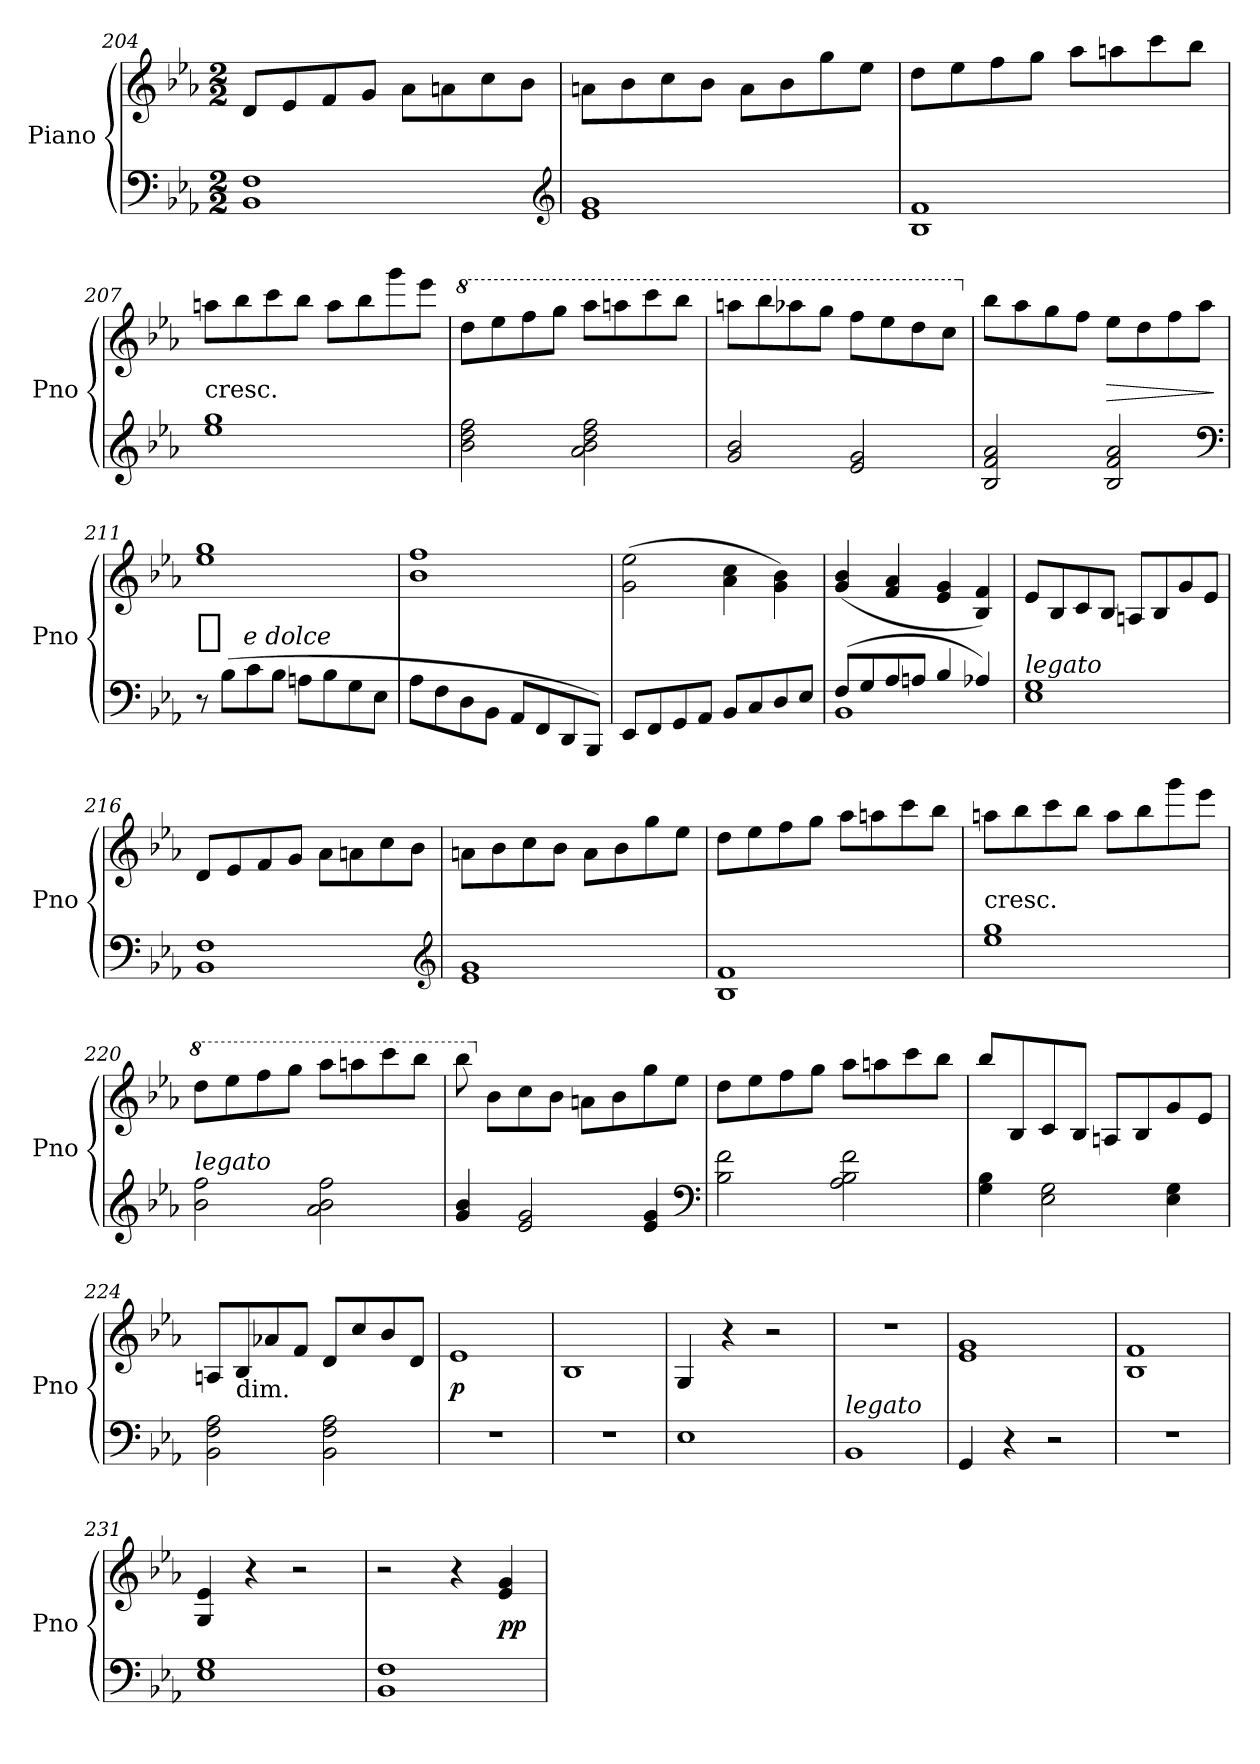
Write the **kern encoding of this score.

**kern	**kern	**dynam
*part1	*part1	*part1
*staff2	*staff1	*staff1/2
*I"Piano	*	*
*I'Pno	*	*
*clefF4	*clefG2	*
*k[b-e-a-]	*k[b-e-a-]	*
*E-:	*E-:	*
*M2/2	*M2/2	*
=204	=204	=204
1BB- 1F	8dL	.
.	8e-	.
.	8f	.
.	8gJ	.
.	8a-L	.
.	8an	.
.	8cc	.
.	8b-J	.
*clefG2	*	*
=205	=205	=205
1e- 1g	8anL	.
.	8b-	.
.	8cc	.
.	8b-J	.
.	8aL	.
.	8b-	.
.	8gg	.
.	8ee-J	.
=206	=206	=206
1B- 1f	8ddL	.
.	8ee-	.
.	8ff	.
.	8ggJ	.
.	8aa-L	.
.	8aan	.
.	8ccc	.
.	8bb-J	.
=207	=207	=207
!	!LO:TX:c:t=cresc.	!
1ee- 1gg	8aanL	.
.	8bb-	.
.	8ccc	.
.	8bb-J	.
.	8aaL	.
.	8bb-	.
.	8ggg	.
.	8eee-J	.
=208	=208	=208
*	*8va	*
2b- 2dd 2ff	8dddL	.
.	8eee-	.
.	8fff	.
.	8gggJ	.
2a- 2b- 2dd 2ff	8aaa-L	.
.	8aaan	.
.	8cccc	.
.	8bbb-J	.
=209	=209	=209
2g 2b-	8aaanL	.
.	8bbb-	.
.	8aaa-X	.
.	8gggJ	.
2e- 2g	8fffL	.
.	8eee-	.
.	8ddd	.
.	8cccJ	.
=210	=210	=210
*	*X8va	*
2B- 2f 2a-	8bb-L	.
.	8aa-	.
.	8gg	.
.	8ffJ	.
2B- 2f 2a-	8ee-L	>
.	8dd	.
.	8ff	.
.	8aa-J	.
*clefF4	*	*
.	.	]
=211	=211	=211
!	!	!LO:DY:t=%s e dolce
8r	1ee- 1gg	p
(>8B-L	.	.
8c	.	.
8B-J	.	.
8AnL	.	.
8B-	.	.
8G	.	.
8E-J	.	.
=212	=212	=212
8A-L	1b- 1ff	.
8F	.	.
8D	.	.
8BB-J	.	.
8AA-L	.	.
8FF	.	.
8DD	.	.
8BBB-J)	.	.
=213	=213	=213
8EE-L	(2g 2ee-	.
8FF	.	.
8GG	.	.
8AA-J	.	.
8BB-L	4a- 4cc	.
8C	.	.
8D	4g\ 4b-\)	.
8E-J	.	.
=214	=214	=214
*^	*	*
(8FL	1BB-	(>4g 4b-	.
8G	.	.	.
8A-	.	4f 4a-	.
8AnJ	.	.	.
4B-	.	4e- 4g	.
4A-X)	.	4B- 4f)	.
*v	*v	*	*
=215	=215	=215
!LO:TX:a:i:t=legato	!	!
1E- 1G	8e-L	.
.	8B-	.
.	8c	.
.	8B-J	.
.	8AnL	.
.	8B-	.
.	8g	.
.	8e-J	.
=216	=216	=216
1BB- 1F	8dL	.
.	8e-	.
.	8f	.
.	8gJ	.
.	8a-L	.
.	8an	.
.	8cc	.
.	8b-J	.
*clefG2	*	*
=217	=217	=217
1e- 1g	8anL	.
.	8b-	.
.	8cc	.
.	8b-J	.
.	8aL	.
.	8b-	.
.	8gg	.
.	8ee-J	.
=218	=218	=218
1B- 1f	8ddL	.
.	8ee-	.
.	8ff	.
.	8ggJ	.
.	8aa-L	.
.	8aan	.
.	8ccc	.
.	8bb-J	.
=219	=219	=219
!	!LO:TX:c:t=cresc.	!
1ee- 1gg	8aanL	.
.	8bb-	.
.	8ccc	.
.	8bb-J	.
.	8aaL	.
.	8bb-	.
.	8ggg	.
.	8eee-J	.
=220	=220	=220
*	*8va	*
!LO:TX:a:i:t=legato	!	!
2b- 2ff	8dddL	.
.	8eee-	.
.	8fff	.
.	8gggJ	.
2a- 2b- 2ff	8aaa-L	.
.	8aaan	.
.	8cccc	.
.	8bbb-J	.
=221	=221	=221
4g 4b-	8bbb-	.
*	*X8va	*
.	8b-L	.
2e- 2g	8cc	.
.	8b-J	.
.	8anL	.
.	8b-	.
4e- 4g	8gg	.
.	8ee-J	.
*clefF4	*	*
=222	=222	=222
2B- 2f	8ddL	.
.	8ee-	.
.	8ff	.
.	8ggJ	.
2A- 2B- 2f	8aa-L	.
.	8aan	.
.	8ccc	.
.	8bb-J	.
=223	=223	=223
4G 4B-	8bb-L	.
.	8B-	.
2E- 2G	8c	.
.	8B-J	.
.	8AnL	.
.	8B-	.
4E- 4G	8g	.
.	8e-J	.
=224	=224	=224
2BB- 2F 2A-	8AnL	.
!	!LO:TX:c:t=dim.	!
.	8B-	.
.	8a-X	.
.	8fJ	.
2BB- 2F 2A-	8dL	.
.	8cc	.
.	8b-	.
.	8dJ	.
=225	=225	=225
1r	1e-	p
=226	=226	=226
1r	1B-	.
=227	=227	=227
1E-	4G	.
.	4r	.
.	2r	.
=228	=228	=228
!LO:TX:a:i:t=legato	!	!
1BB-	1r	.
=229	=229	=229
4GG	1e- 1g	.
4r	.	.
2r	.	.
=230	=230	=230
1r	1B- 1f	.
=231	=231	=231
1E- 1G	4G 4e-	.
.	4r	.
.	2r	.
=232	=232	=232
1BB- 1F	2r	.
.	4r	.
.	4e- 4g	pp
=	=	=
*-	*-	*-
